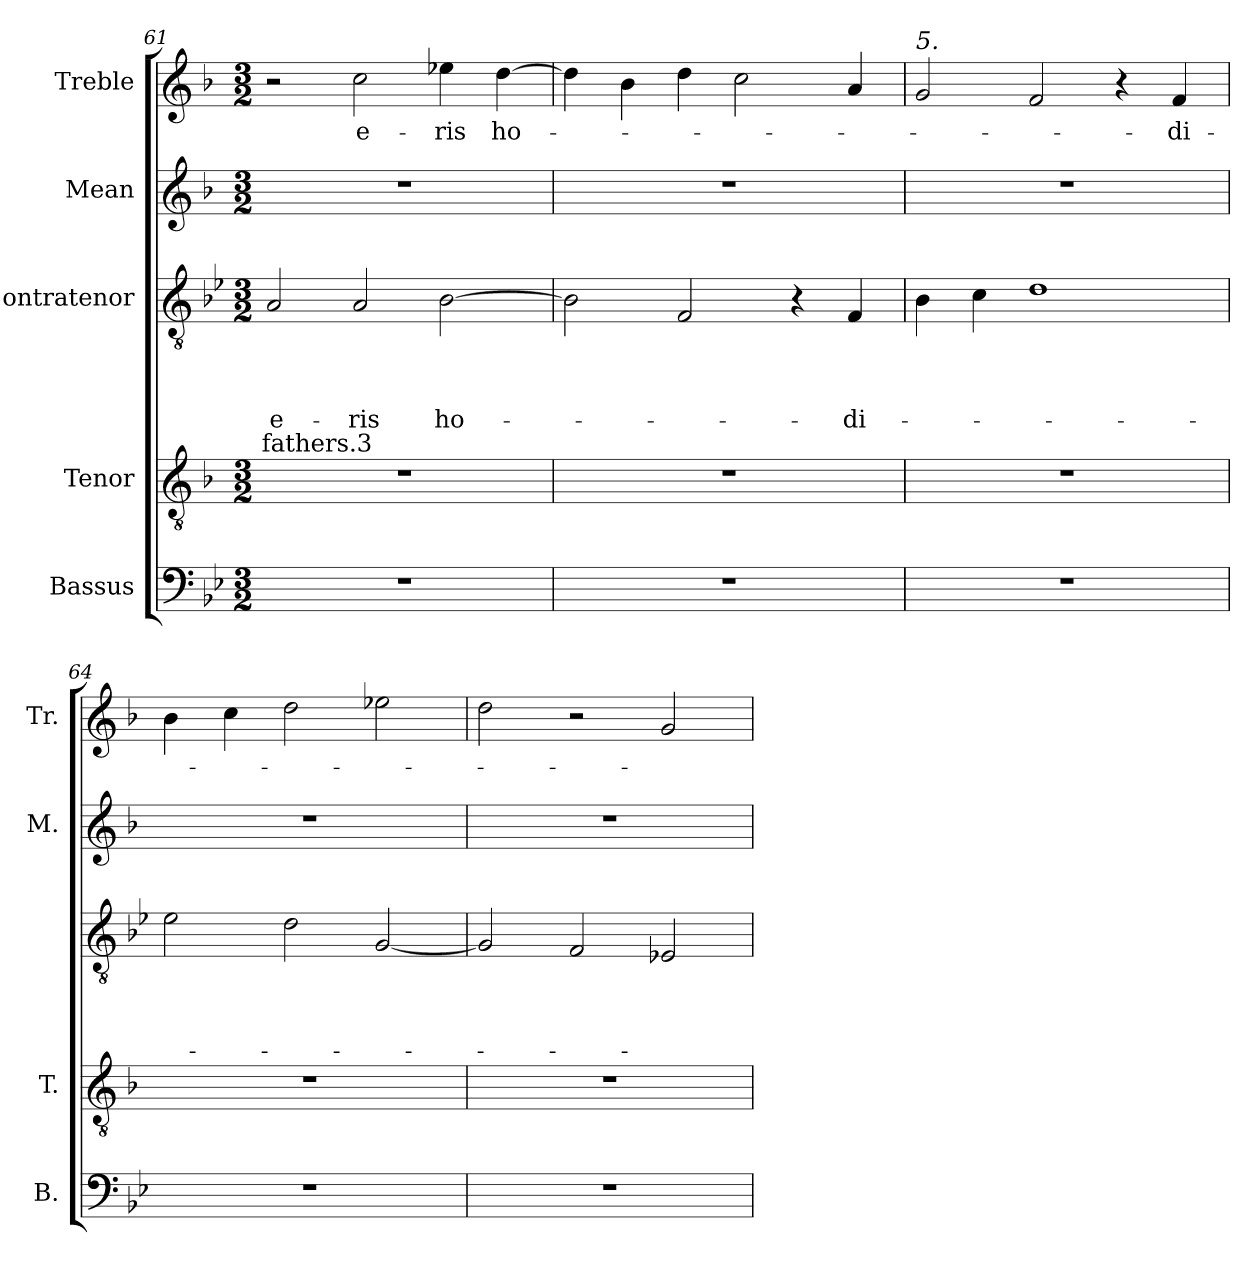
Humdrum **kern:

**kern	**kern	**kern	**text	**text	**text	**text	**text	**kern	**kern	**text
*part5	*part4	*part3	*part3	*part3	*part3	*part3	*part3	*part2	*part1	*part1
*staff5	*staff4	*staff3	*staff3	*staff3	*staff3	*staff3	*staff3	*staff2	*staff1	*staff1
*I"Bassus	*I"Tenor	*I"'ontratenor	*	*	*	*	*	*I"Mean	*I"Treble	*
*I'B.	*I'T.	*I''t.	*	*	*	*	*	*I'M.	*I'Tr.	*
*clefF4	*clefGv2	*clefGv2	*	*	*	*	*	*clefG2	*clefG2	*
*	*ITrd-3c-5	*	*	*	*	*	*	*ITrd-3c-5	*ITrd-3c-5	*
*k[b-e-]	*k[b-e-]	*k[b-e-]	*	*	*	*	*	*k[b-e-]	*k[b-e-]	*
*B-:	*B-:	*B-:	*	*	*	*	*	*B-:	*B-:	*
*M3/2	*M3/2	*M3/2	*	*	*	*	*	*M3/2	*M3/2	*
=61	=61	=61	=61	=61	=61	=61	=61	=61	=61	=61
!	!	!	!	!	!	!LO:LY:b	!LO:LY:b	!	!	!
1.r	1.r	2A/	.	.	.	e-	fathers.3	1.r	2r	.
!	!	!	!	!	!	!LO:LY:b	!	!	!	!LO:LY:b
.	.	2A/	.	.	.	-ris	.	.	2ff\	e-
!	!	!	!	!	!	!LO:LY:b	!	!	!	!LO:LY:b
.	.	[>2B-\	.	.	.	ho-	.	.	4aa-X\	-ris
!	!	!	!	!	!	!	!	!	!	!LO:LY:b
.	.	.	.	.	.	.	.	.	[>4gg\	ho-
=62	=62	=62	=62	=62	=62	=62	=62	=62	=62	=62
1.r	1.r	2B-\]	.	.	.	.	.	1.r	4gg\]	.
.	.	.	.	.	.	.	.	.	4ee-\	.
.	.	2F/	.	.	.	.	.	.	4gg\	.
.	.	.	.	.	.	.	.	.	2ff\	.
.	.	4r	.	.	.	.	.	.	.	.
!	!	!	!	!	!	!LO:LY:b	!	!	!	!
.	.	4F/	.	.	.	-di-	.	.	4dd/	.
!!LO:LB:g=z
=63	=63	=63	=63	=63	=63	=63	=63	=63	=63	=63
!	!	!	!	!	!	!	!	!	!LO:TX:a:i:t=5.	!
1.r	1.r	4B-\	.	.	.	.	.	1.r	2cc/	.
.	.	4c\	.	.	.	.	.	.	.	.
.	.	1d	.	.	.	.	.	.	2b-/	.
.	.	.	.	.	.	.	.	.	4r	.
!	!	!	!	!	!	!	!	!	!	!LO:LY:b
.	.	.	.	.	.	.	.	.	4b-/	-di-
=64	=64	=64	=64	=64	=64	=64	=64	=64	=64	=64
1.r	1.r	2e-\	.	.	.	.	.	1.r	4ee-\	.
.	.	.	.	.	.	.	.	.	4ff\	.
.	.	2d\	.	.	.	.	.	.	2gg\	.
.	.	[<2G/	.	.	.	.	.	.	2aa-X\	.
=65	=65	=65	=65	=65	=65	=65	=65	=65	=65	=65
1.r	1.r	2G/]	.	.	.	.	.	1.r	2gg\	.
.	.	2F/	.	.	.	.	.	.	2r	.
.	.	2E-X/	.	.	.	.	.	.	2cc/	.
=	=	=	=	=	=	=	=	=	=	=
*-	*-	*-	*-	*-	*-	*-	*-	*-	*-	*-
